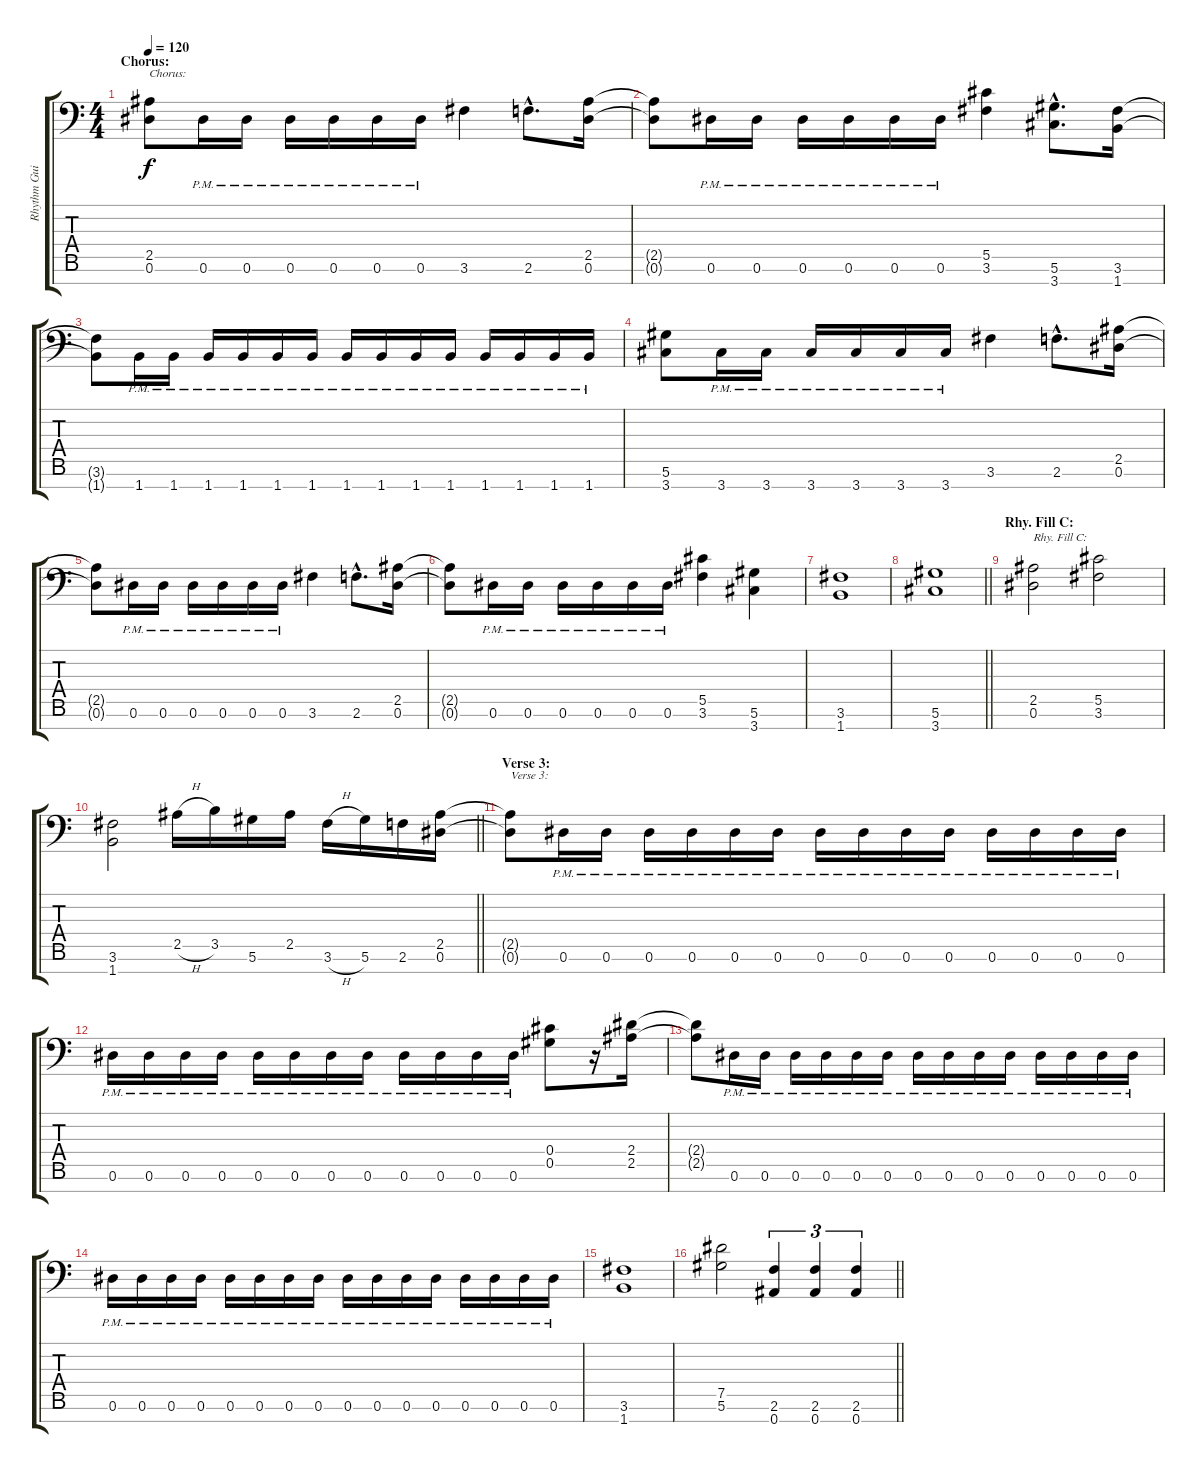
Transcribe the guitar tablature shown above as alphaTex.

\track ("Rhythm Guitar I" "Rhythm Gui") {instrument distortionguitar}
\staff {score tabs}
\tuning (Eb4 Bb3 Gb3 Db3 Ab2 Eb2 Bb1) {hide}
\ts (4 4)
\section ("" "Chorus:")
\tempo 120
\clef f4
\ks c
(2.5{t} 0.6{t}).8{txt "Chorus:" dy f} 0.6{pm}.16 0.6{pm}.16 0.6{pm}.16 0.6{pm}.16 0.6{pm}.16 0.6{pm}.16 3.6.4 2.6{hac}.8{d} (2.5 0.6).16 |
(2.5{t} 0.6{t}).8 0.6{pm}.16 0.6{pm}.16 0.6{pm}.16 0.6{pm}.16 0.6{pm}.16 0.6{pm}.16 (5.5 3.6).4 (5.6{hac} 3.7{hac}).8{d} (3.6 1.7).16 |
(3.6{t} 1.7{t}).8 1.7{pm}.16 1.7{pm}.16 1.7{pm}.16 1.7{pm}.16 1.7{pm}.16 1.7{pm}.16 1.7{pm}.16 1.7{pm}.16 1.7{pm}.16 1.7{pm}.16 1.7{pm}.16 1.7{pm}.16 1.7{pm}.16 1.7{pm}.16 |
(5.6 3.7).8 3.7{pm}.16 3.7{pm}.16 3.7{pm}.16 3.7{pm}.16 3.7{pm}.16 3.7{pm}.16 3.6.4 2.6{hac}.8{d} (2.5 0.6).16 |
(2.5{t} 0.6{t}).8 0.6{pm}.16 0.6{pm}.16 0.6{pm}.16 0.6{pm}.16 0.6{pm}.16 0.6{pm}.16 3.6.4 2.6{hac}.8{d} (2.5 0.6).16 |
(2.5{t} 0.6{t}).8 0.6{pm}.16 0.6{pm}.16 0.6{pm}.16 0.6{pm}.16 0.6{pm}.16 0.6{pm}.16 (5.5 3.6).4 (5.6 3.7).4 |
(3.6 1.7).1 |
\barLineRight lightlight
(5.6 3.7).1 |
\section ("" "Rhy. Fill C:")
(2.5 0.6).2{txt "Rhy. Fill C:"} (5.5 3.6).2 |
\barLineRight lightlight
(3.6 1.7).2 2.5{h}.16 3.5.16 5.6.16 2.5.16 3.6{h}.16 5.6.16 2.6.16 (2.5 0.6).16 |
\section ("" "Verse 3:")
(2.5{t} 0.6{t}).8{txt "Verse 3:"} 0.6{pm}.16 0.6{pm}.16 0.6{pm}.16 0.6{pm}.16 0.6{pm}.16 0.6{pm}.16 0.6{pm}.16 0.6{pm}.16 0.6{pm}.16 0.6{pm}.16 0.6{pm}.16 0.6{pm}.16 0.6{pm}.16 0.6{pm}.16 |
0.6{pm}.16 0.6{pm}.16 0.6{pm}.16 0.6{pm}.16 0.6{pm}.16 0.6{pm}.16 0.6{pm}.16 0.6{pm}.16 0.6{pm}.16 0.6{pm}.16 0.6{pm}.16 0.6{pm}.16 (0.4 0.5).8 r.16 (2.4 2.5).16 |
(2.4{t} 2.5{t}).8 0.6{pm}.16 0.6{pm}.16 0.6{pm}.16 0.6{pm}.16 0.6{pm}.16 0.6{pm}.16 0.6{pm}.16 0.6{pm}.16 0.6{pm}.16 0.6{pm}.16 0.6{pm}.16 0.6{pm}.16 0.6{pm}.16 0.6{pm}.16 |
0.6{pm}.16 0.6{pm}.16 0.6{pm}.16 0.6{pm}.16 0.6{pm}.16 0.6{pm}.16 0.6{pm}.16 0.6{pm}.16 0.6{pm}.16 0.6{pm}.16 0.6{pm}.16 0.6{pm}.16 0.6{pm}.16 0.6{pm}.16 0.6{pm}.16 0.6{pm}.16 |
(3.6 1.7).1 |
\barLineRight lightlight
(7.5 5.6).2 (2.6 0.7).4{tu (3 2)} (2.6 0.7).4{tu (3 2)} (2.6 0.7).4{tu (3 2)}
